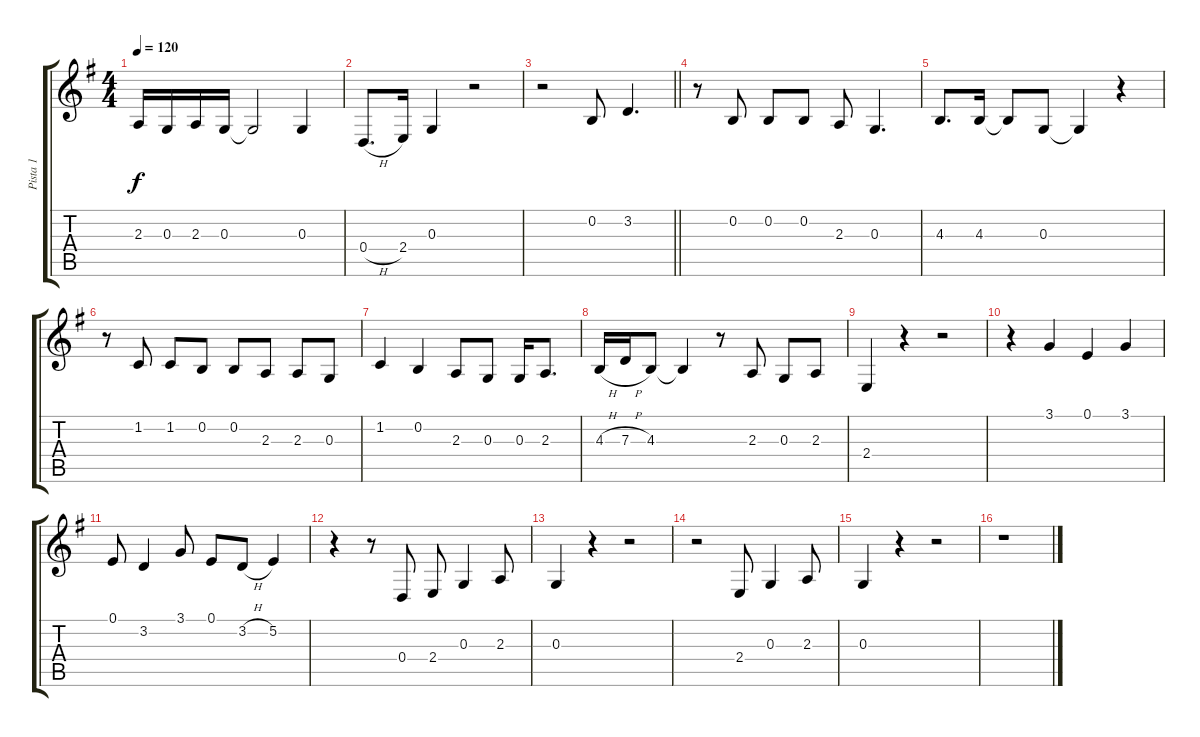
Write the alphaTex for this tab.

\track ("Pista 1" "Pista 1") {instrument trumpet}
\staff {score tabs}
\tuning (E4 B3 G3 D3 A2 E2) {hide}
\ts (4 4)
\tempo 120
\clef g2
\ks g
2.3.16{dy f} 0.3.16 2.3.16 0.3.16 0.3{t}.2 0.3.4 |
0.4{h}.8{d} 2.4.16 0.3.4 r.2 |
\barLineRight lightlight
r.2 0.2.8 3.2.4{d} |
r.8 0.2.8 0.2.8 0.2.8 2.3.8 0.3.4{d} |
4.3.8{d} 4.3.16 4.3{t}.8 0.3.8 0.3{t}.4 r.4 |
r.8 1.2.8 1.2.8 0.2.8 0.2.8 2.3.8 2.3.8 0.3.8 |
1.2.4 0.2.4 2.3.8 0.3.8 0.3.16 2.3.8{d} |
4.3{h}.16 7.3{h}.16 4.3.8 4.3{t}.4 r.8 2.3.8 0.3.8 2.3.8 |
2.4.4 r.4 r.2 |
r.4 3.1.4 0.1.4 3.1.4 |
0.1.8 3.2.4 3.1.8 0.1.8 3.2{h}.8 5.2.4 |
r.4 r.8 0.4.8 2.4.8 0.3.4 2.3.8 |
0.3.4 r.4 r.2 |
r.2 2.4.8 0.3.4 2.3.8 |
0.3.4 r.4 r.2 |
r.1
